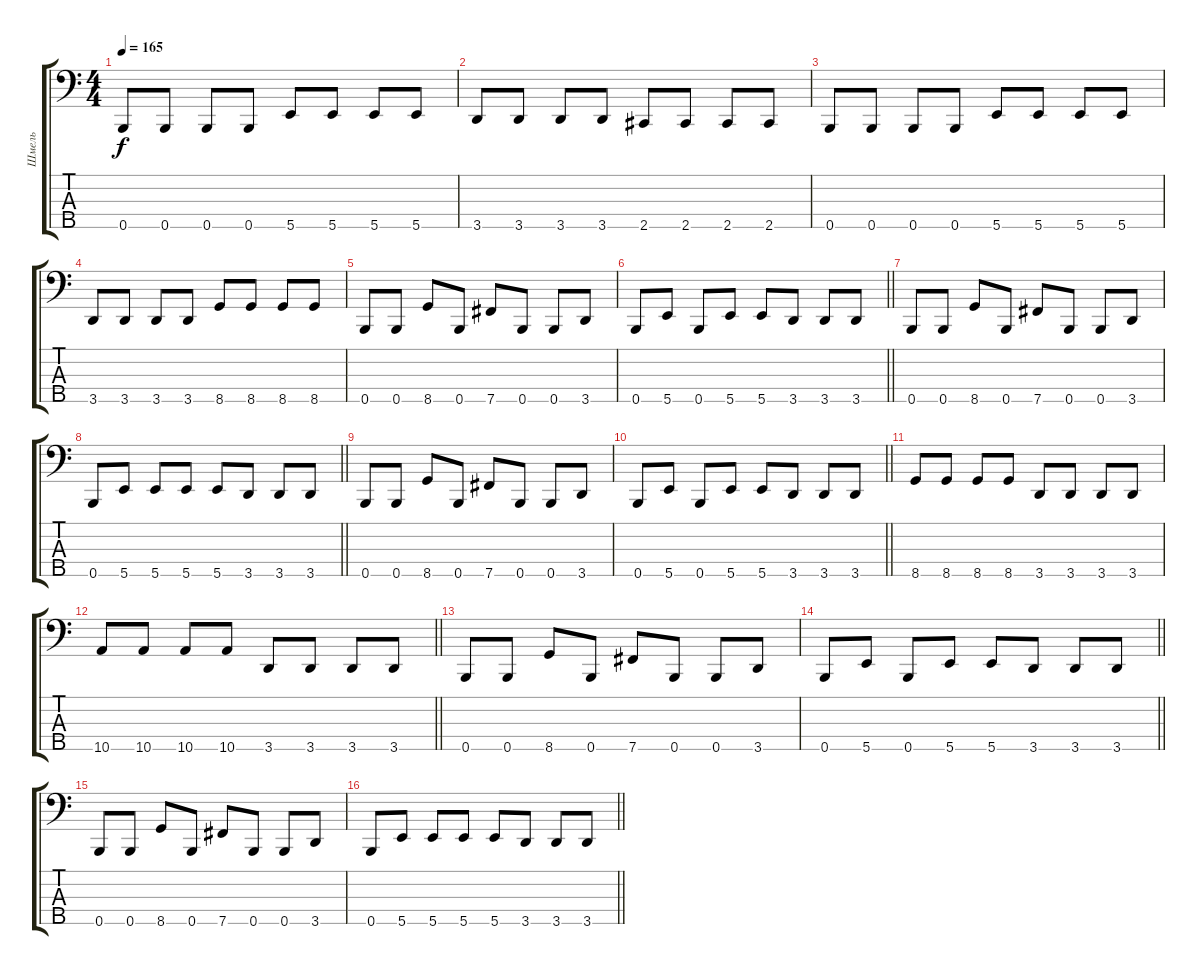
\track ("Шмель" "Шмель") {instrument electricbassfinger}
\staff {score tabs}
\tuning (G2 D2 A1 E1 B0) {hide}
\ts (4 4)
\tempo 165
\clef f4
\ks c
0.5.8{dy f} 0.5.8 0.5.8 0.5.8 5.5.8 5.5.8 5.5.8 5.5.8 |
3.5.8 3.5.8 3.5.8 3.5.8 2.5.8 2.5.8 2.5.8 2.5.8 |
0.5.8 0.5.8 0.5.8 0.5.8 5.5.8 5.5.8 5.5.8 5.5.8 |
3.5.8 3.5.8 3.5.8 3.5.8 8.5.8 8.5.8 8.5.8 8.5.8 |
0.5.8 0.5.8 8.5.8 0.5.8 7.5.8 0.5.8 0.5.8 3.5.8 |
\barLineRight lightlight
0.5.8 5.5.8 0.5.8 5.5.8 5.5.8 3.5.8 3.5.8 3.5.8 |
0.5.8 0.5.8 8.5.8 0.5.8 7.5.8 0.5.8 0.5.8 3.5.8 |
\barLineRight lightlight
0.5.8 5.5.8 5.5.8 5.5.8 5.5.8 3.5.8 3.5.8 3.5.8 |
0.5.8 0.5.8 8.5.8 0.5.8 7.5.8 0.5.8 0.5.8 3.5.8 |
\barLineRight lightlight
0.5.8 5.5.8 0.5.8 5.5.8 5.5.8 3.5.8 3.5.8 3.5.8 |
8.5.8 8.5.8 8.5.8 8.5.8 3.5.8 3.5.8 3.5.8 3.5.8 |
\barLineRight lightlight
10.5.8 10.5.8 10.5.8 10.5.8 3.5.8 3.5.8 3.5.8 3.5.8 |
0.5.8 0.5.8 8.5.8 0.5.8 7.5.8 0.5.8 0.5.8 3.5.8 |
\barLineRight lightlight
0.5.8 5.5.8 0.5.8 5.5.8 5.5.8 3.5.8 3.5.8 3.5.8 |
0.5.8 0.5.8 8.5.8 0.5.8 7.5.8 0.5.8 0.5.8 3.5.8 |
\barLineRight lightlight
0.5.8 5.5.8 5.5.8 5.5.8 5.5.8 3.5.8 3.5.8 3.5.8
